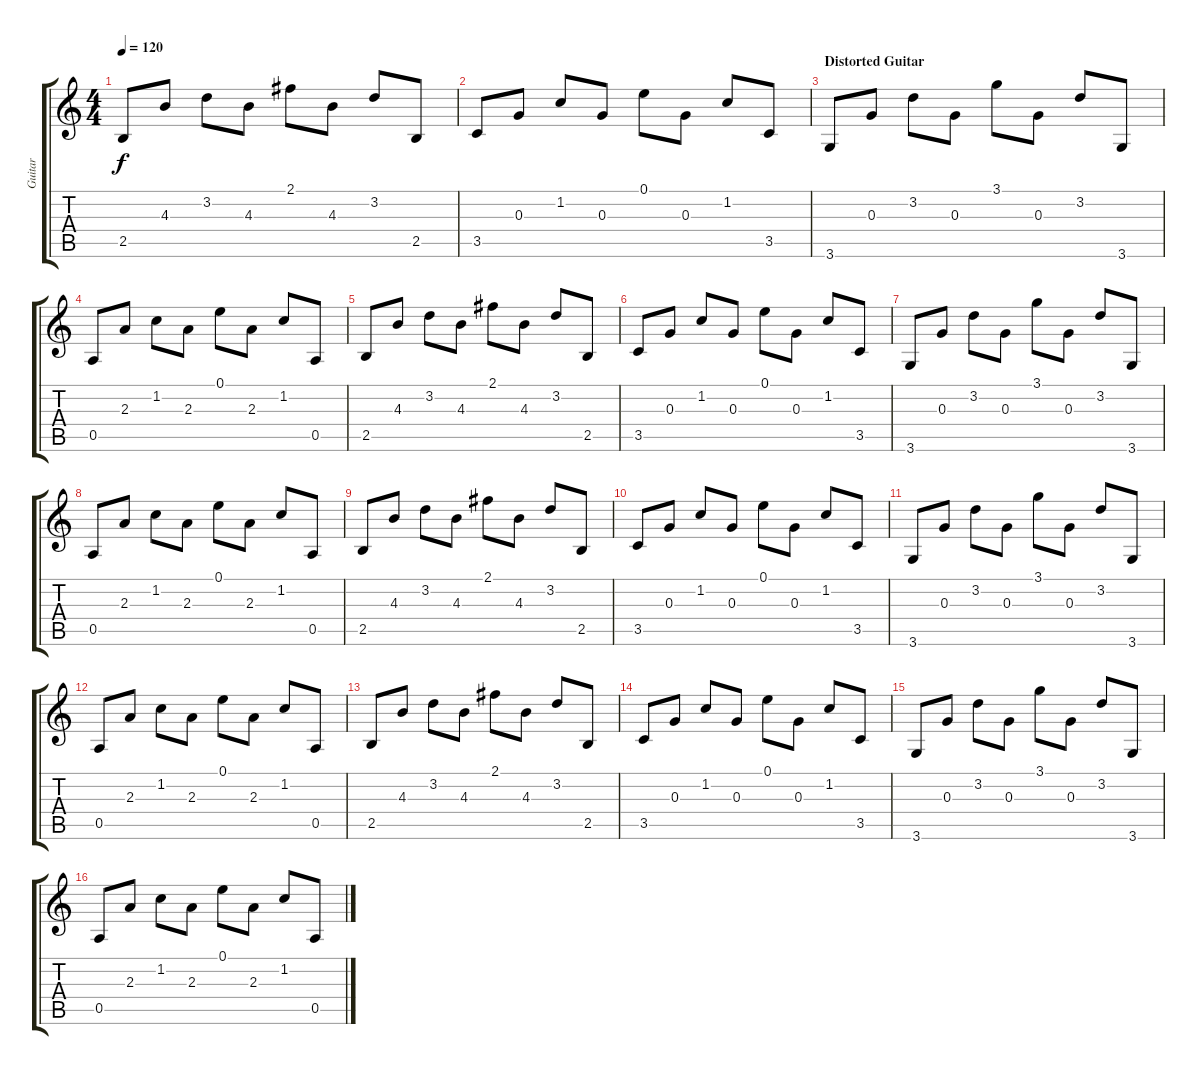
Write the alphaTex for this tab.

\track ("Guitar" "Guitar") {instrument acousticguitarsteel}
\staff {score tabs}
\tuning (E4 B3 G3 D3 A2 E2) {hide}
\ts (4 4)
\tempo 120
\clef g2
\ks c
2.5.8{dy f} 4.3.8 3.2.8 4.3.8 2.1.8 4.3.8 3.2.8 2.5.8 |
3.5.8 0.3.8 1.2.8 0.3.8 0.1.8 0.3.8 1.2.8 3.5.8 |
\section ("" "Distorted Guitar")
3.6.8 0.3.8 3.2.8 0.3.8 3.1.8 0.3.8 3.2.8 3.6.8 |
0.5.8 2.3.8 1.2.8 2.3.8 0.1.8 2.3.8 1.2.8 0.5.8 |
2.5.8 4.3.8 3.2.8 4.3.8 2.1.8 4.3.8 3.2.8 2.5.8 |
3.5.8 0.3.8 1.2.8 0.3.8 0.1.8 0.3.8 1.2.8 3.5.8 |
3.6.8 0.3.8 3.2.8 0.3.8 3.1.8 0.3.8 3.2.8 3.6.8 |
0.5.8 2.3.8 1.2.8 2.3.8 0.1.8 2.3.8 1.2.8 0.5.8 |
2.5.8 4.3.8 3.2.8 4.3.8 2.1.8 4.3.8 3.2.8 2.5.8 |
3.5.8 0.3.8 1.2.8 0.3.8 0.1.8 0.3.8 1.2.8 3.5.8 |
3.6.8 0.3.8 3.2.8 0.3.8 3.1.8 0.3.8 3.2.8 3.6.8 |
0.5.8 2.3.8 1.2.8 2.3.8 0.1.8 2.3.8 1.2.8 0.5.8 |
2.5.8 4.3.8 3.2.8 4.3.8 2.1.8 4.3.8 3.2.8 2.5.8 |
3.5.8 0.3.8 1.2.8 0.3.8 0.1.8 0.3.8 1.2.8 3.5.8 |
3.6.8 0.3.8 3.2.8 0.3.8 3.1.8 0.3.8 3.2.8 3.6.8 |
0.5.8 2.3.8 1.2.8 2.3.8 0.1.8 2.3.8 1.2.8 0.5.8
